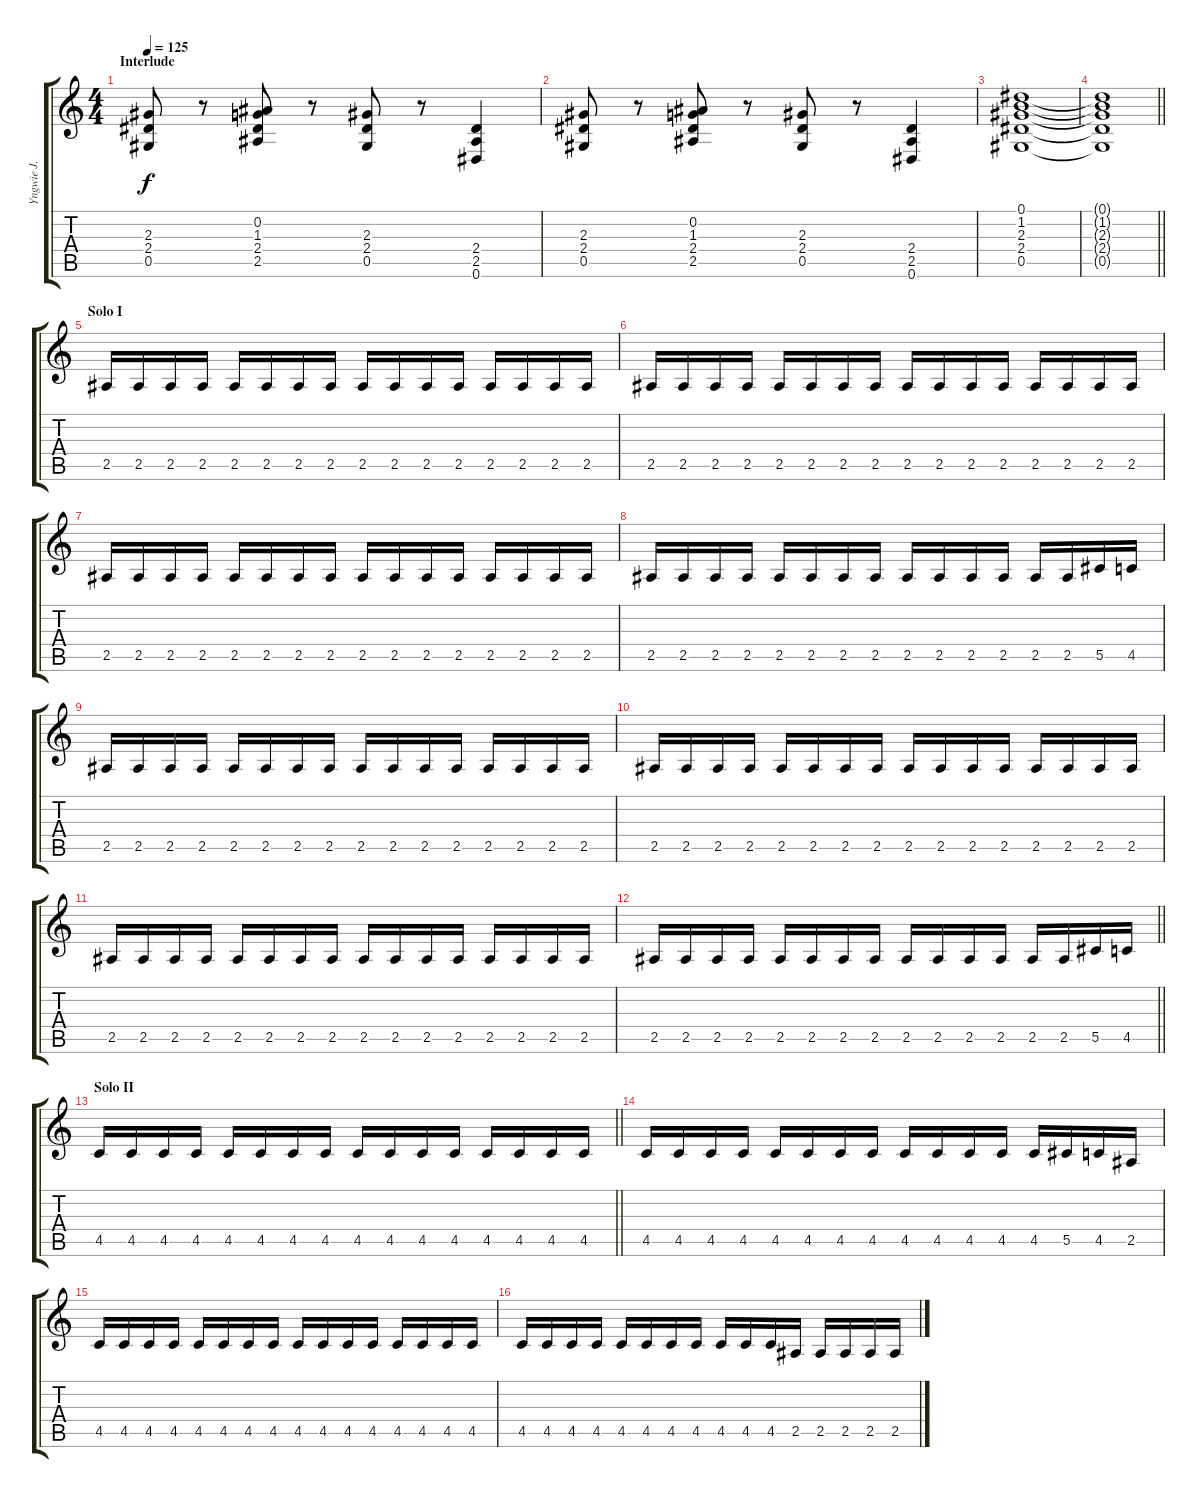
\track ("Yngwie J. Malmsteen" "Yngwie J. ") {instrument overdrivenguitar}
\staff {score tabs}
\tuning (Eb4 Bb3 Gb3 Db3 Ab2 Eb2) {hide}
\ts (4 4)
\section ("" "Interlude")
\tempo 125
\clef g2
\ks c
(2.3 2.4 0.5).8{dy f} r.8 (0.2 1.3 2.4 2.5).8 r.8 (2.3 2.4 0.5).8 r.8 (2.4 2.5 0.6).4 |
(2.3 2.4 0.5).8 r.8 (0.2 1.3 2.4 2.5).8 r.8 (2.3 2.4 0.5).8 r.8 (2.4 2.5 0.6).4 |
(0.1 1.2 2.3 2.4 0.5).1 |
\barLineRight lightlight
(0.1{t} 1.2{t} 2.3{t} 2.4{t} 0.5{t}).1 |
\section ("" "Solo I")
2.5.16 2.5.16 2.5.16 2.5.16 2.5.16 2.5.16 2.5.16 2.5.16 2.5.16 2.5.16 2.5.16 2.5.16 2.5.16 2.5.16 2.5.16 2.5.16 |
2.5.16 2.5.16 2.5.16 2.5.16 2.5.16 2.5.16 2.5.16 2.5.16 2.5.16 2.5.16 2.5.16 2.5.16 2.5.16 2.5.16 2.5.16 2.5.16 |
2.5.16 2.5.16 2.5.16 2.5.16 2.5.16 2.5.16 2.5.16 2.5.16 2.5.16 2.5.16 2.5.16 2.5.16 2.5.16 2.5.16 2.5.16 2.5.16 |
2.5.16 2.5.16 2.5.16 2.5.16 2.5.16 2.5.16 2.5.16 2.5.16 2.5.16 2.5.16 2.5.16 2.5.16 2.5.16 2.5.16 5.5.16 4.5.16 |
2.5.16 2.5.16 2.5.16 2.5.16 2.5.16 2.5.16 2.5.16 2.5.16 2.5.16 2.5.16 2.5.16 2.5.16 2.5.16 2.5.16 2.5.16 2.5.16 |
2.5.16 2.5.16 2.5.16 2.5.16 2.5.16 2.5.16 2.5.16 2.5.16 2.5.16 2.5.16 2.5.16 2.5.16 2.5.16 2.5.16 2.5.16 2.5.16 |
2.5.16 2.5.16 2.5.16 2.5.16 2.5.16 2.5.16 2.5.16 2.5.16 2.5.16 2.5.16 2.5.16 2.5.16 2.5.16 2.5.16 2.5.16 2.5.16 |
\barLineRight lightlight
2.5.16 2.5.16 2.5.16 2.5.16 2.5.16 2.5.16 2.5.16 2.5.16 2.5.16 2.5.16 2.5.16 2.5.16 2.5.16 2.5.16 5.5.16 4.5.16 |
\section ("" "Solo II")
\barLineRight lightlight
4.5.16 4.5.16 4.5.16 4.5.16 4.5.16 4.5.16 4.5.16 4.5.16 4.5.16 4.5.16 4.5.16 4.5.16 4.5.16 4.5.16 4.5.16 4.5.16 |
4.5.16 4.5.16 4.5.16 4.5.16 4.5.16 4.5.16 4.5.16 4.5.16 4.5.16 4.5.16 4.5.16 4.5.16 4.5.16 5.5.16 4.5.16 2.5.16 |
4.5.16 4.5.16 4.5.16 4.5.16 4.5.16 4.5.16 4.5.16 4.5.16 4.5.16 4.5.16 4.5.16 4.5.16 4.5.16 4.5.16 4.5.16 4.5.16 |
4.5.16 4.5.16 4.5.16 4.5.16 4.5.16 4.5.16 4.5.16 4.5.16 4.5.16 4.5.16 4.5.16 2.5.16 2.5.16 2.5.16 2.5.16 2.5.16
